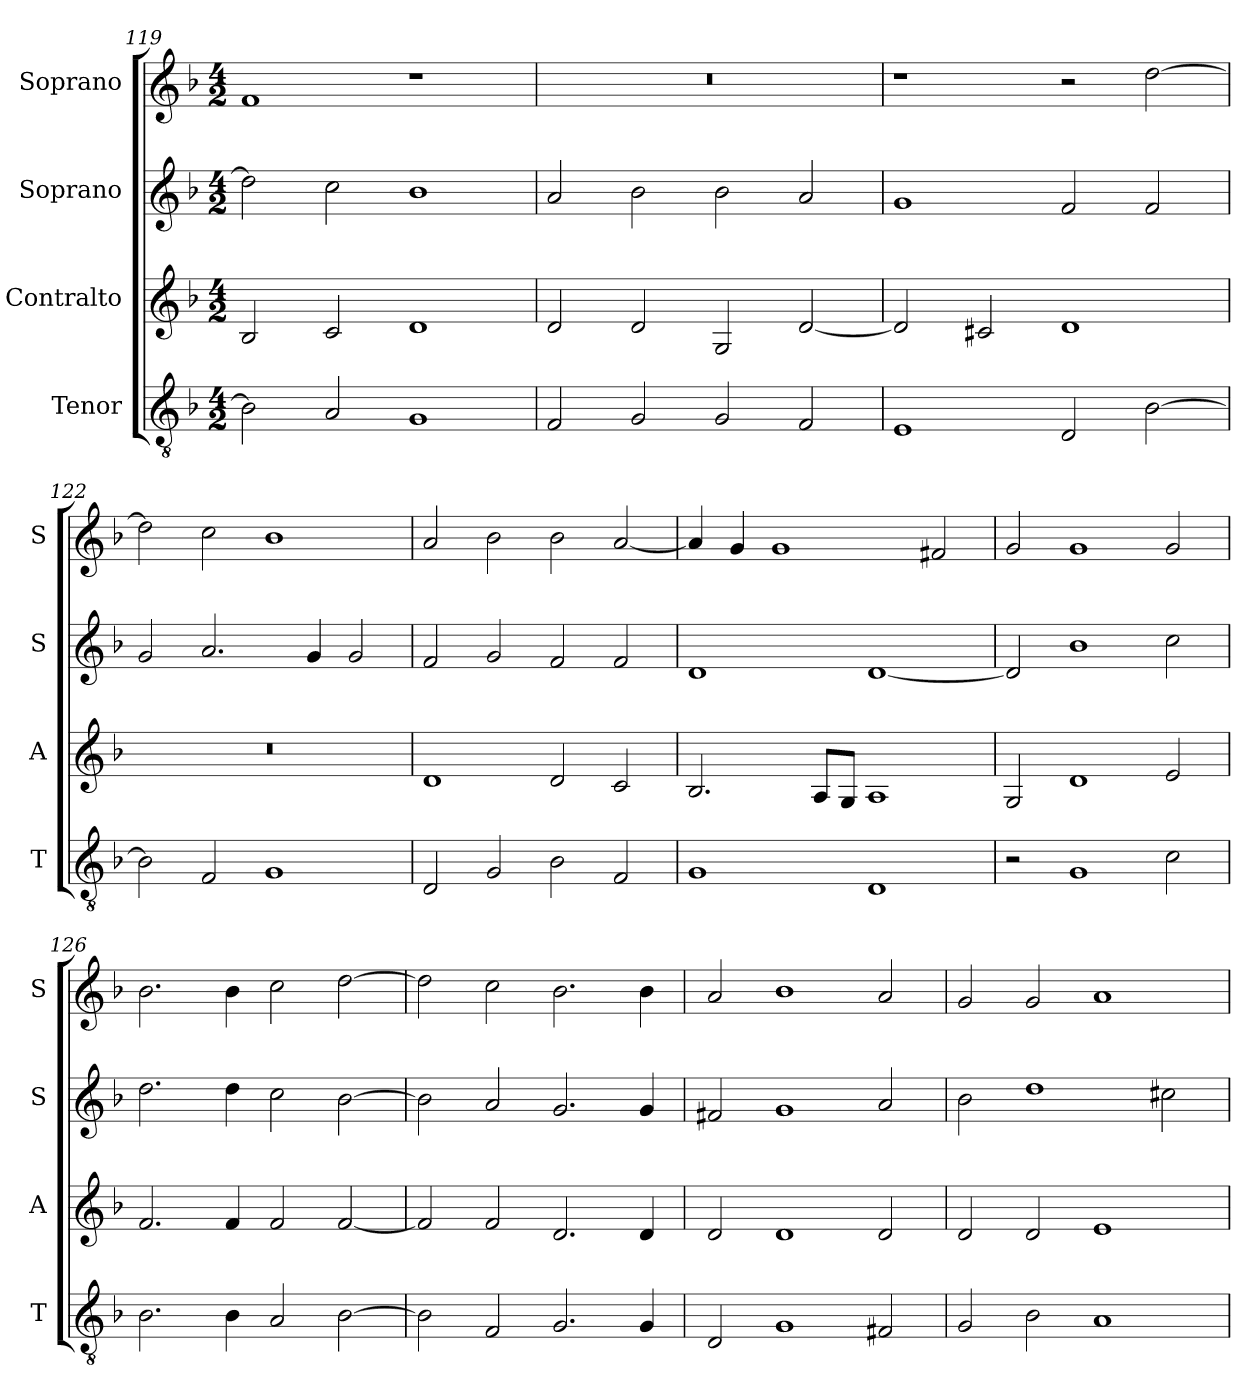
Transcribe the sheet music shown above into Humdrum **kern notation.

**kern	**kern	**kern	**kern
*part4	*part3	*part2	*part1
*staff4	*staff3	*staff2	*staff1
*I"Tenor	*I"Contralto	*I"Soprano	*I"Soprano
*I'T	*I'A	*I'S	*I'S
*clefGv2	*clefG2	*clefG2	*clefG2
*k[b-]	*k[b-]	*k[b-]	*k[b-]
*G:dor	*G:dor	*G:dor	*G:dor
*M4/2	*M4/2	*M4/2	*M4/2
=119	=119	=119	=119
2B-]	2B-	2dd]	1f
2A	2c	2cc	.
1G	1d	1b-	1r
=120	=120	=120	=120
2F	2d	2a	0r
2G	2d	2b-	.
2G	2G	2b-	.
2F	[2d	2a	.
=121	=121	=121	=121
1E	2d]	1g	1r
.	2c#X	.	.
2D	1d	2f	2r
[2B-	.	2f	[2dd
=122	=122	=122	=122
2B-]	0r	2g	2dd]
2F	.	2.a	2cc
1G	.	.	1b-
.	.	4g	.
.	.	2g	.
=123	=123	=123	=123
2D	1d	2f	2a
2G	.	2g	2b-
2B-	2d	2f	2b-
2F	2c	2f	[2a
=124	=124	=124	=124
1G	2.B-	1d	4a]
.	.	.	4g
.	.	.	1g
.	8A/L	.	.
.	8G/J	.	.
1D	1A	[1d	.
.	.	.	2f#X
=125	=125	=125	=125
2r	2G	2d]	2g
1G	1d	1b-	1g
2c	2e	2cc	2g
=126	=126	=126	=126
2.B-	2.f	2.dd	2.b-
4B-	4f	4dd	4b-
2A	2f	2cc	2cc
[2B-	[2f	[2b-	[2dd
=127	=127	=127	=127
2B-]	2f]	2b-]	2dd]
2F	2f	2a	2cc
2.G	2.d	2.g	2.b-
4G	4d	4g	4b-
=128	=128	=128	=128
2D	2d	2f#X	2a
1G	1d	1g	1b-
2F#X	2d	2a	2a
=129	=129	=129	=129
2G	2d	2b-	2g
2B-	2d	1dd	2g
1A	1e	.	1a
.	.	2cc#X	.
=	=	=	=
*-	*-	*-	*-
